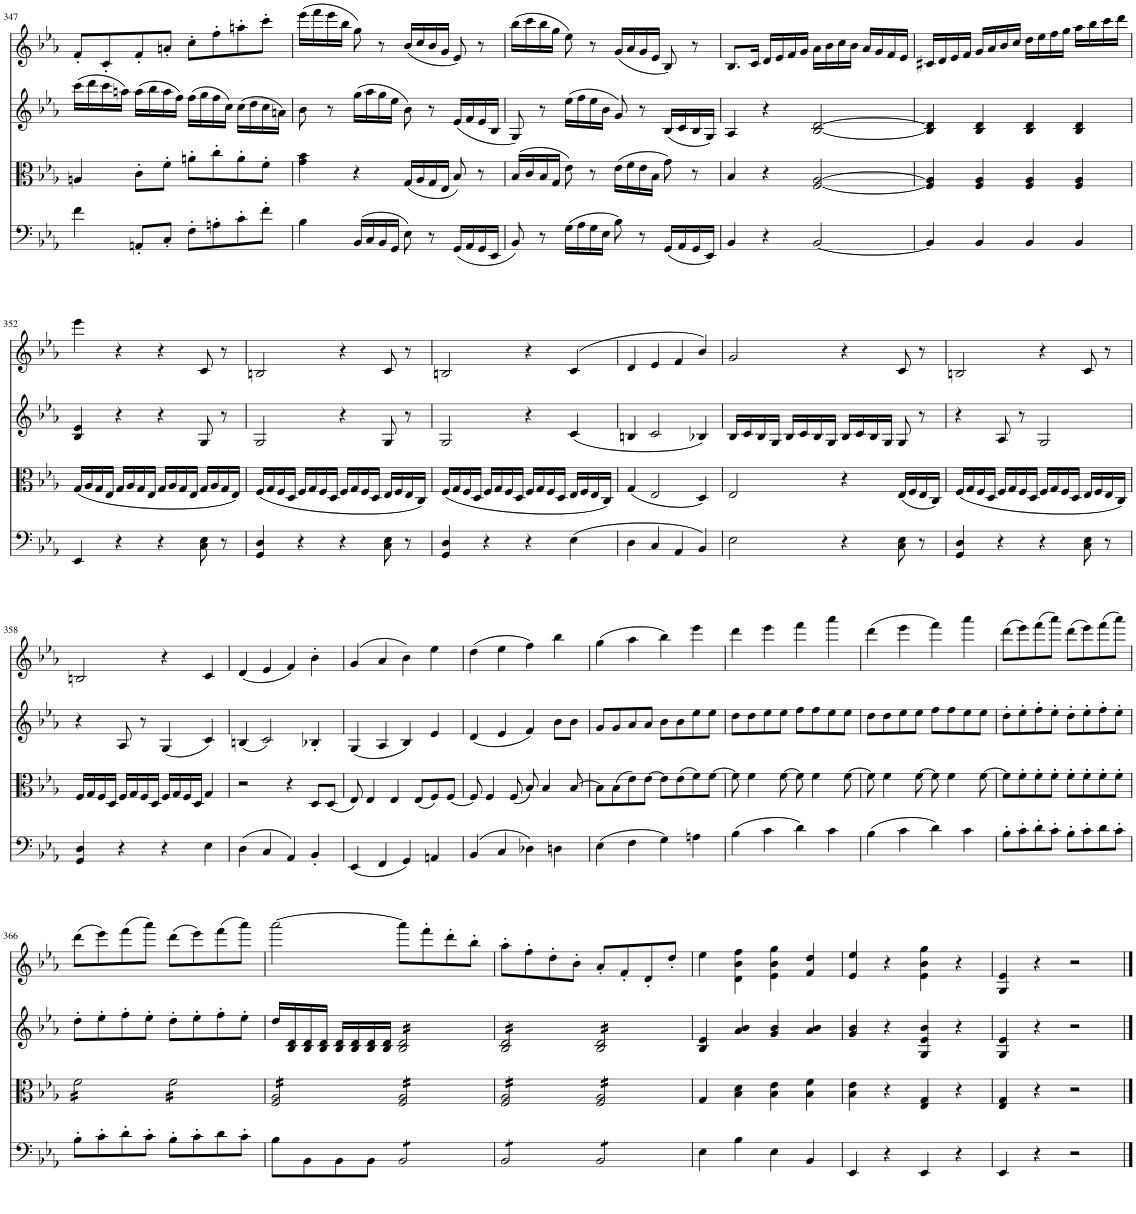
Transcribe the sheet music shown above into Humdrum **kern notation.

**kern	**kern	**kern	**kern
*part4	*part3	*part2	*part1
*staff4	*staff3	*staff2	*staff1
*I"Cello	*I"Viola	*I"Violin II	*I"Violin I
*	*I'Vla	*I'Vln	*I'Vln
!!LO:PB:g=z
*clefF4	*clefC3	*clefG2	*clefG2
*k[b-e-a-]	*k[b-e-a-]	*k[b-e-a-]	*k[b-e-a-]
*M4/4	*M4/4	*M4/4	*M4/4
*met(c)	*met(c)	*met(c)	*met(c)
=347	=347	=347	=347
4f\	4An/	(16ccc\LL	8f'/L
.	.	16ddd\	.
.	.	16ccc\	8c'/
.	.	16aan\JJ)	.
8AAn'/L	8c'\L	(16aa\LL	8f'/
.	.	16bb-\	.
8C'/J	8f'\J	16aa\	8an'/J
.	.	16ff\JJ)	.
8F'\L	8an'\L	(16ff\LL	8cc'\L
.	.	16gg\	.
8An'\	8cc'\	16ff\	8ff'\
.	.	16cc\JJ)	.
8c'\	8a'\	(16cc\LL	8aan'\
.	.	16dd\	.
8f'\J	8f'\J	16cc\	8ccc'\J
.	.	16an\JJ)	.
=348	=348	=348	=348
4B-\	4g\ 4b-\	8b-\	(16eee-\LL
.	.	.	16fff\
.	.	8r	16eee-\
.	.	.	16bb-\JJ
(16BB-/LL	4r	(16gg\LL	8gg\)
16C/	.	16aa-\	.
16BB-/	.	16gg\	8r
16GG/JJ	.	16ee-\JJ	.
8E-\)	(16G/LL	8b-\)	(16b-/LL
.	16A-/	.	16cc/
8r	16G/	8r	16b-/
.	16E-/JJ	.	16g/JJ
(16GG/LL	8B-/)	(16e-/LL	8e-/)
16AA-/	.	16f/	.
16GG/	8r	16e-/	8r
16EE-/JJ	.	16B-/JJ	.
=349	=349	=349	=349
8BB-/)	(16B-/LL	8G/)	(16bb-\LL
.	16c/	.	16ccc\
8r	16B-/	8r	16bb-\
.	16G/JJ	.	16gg\JJ
(16G\LL	8e-\)	(16ee-\LL	8ee-\)
16A-\	.	16ff\	.
16G\	8r	16ee-\	8r
16E-\JJ	.	16b-\JJ	.
8B-\)	(16e-\LL	8g/)	(16g/LL
.	16f\	.	16a-/
8r	16e-\	8r	16g/
.	16B-\JJ	.	16e-/JJ
(16GG/LL	8g\)	(16B-/LL	8B-/)
16AA-/	.	16c/	.
16GG/	8r	16B-/	8r
16EE-/JJ)	.	16G/JJ)	.
=350	=350	=350	=350
4BB-/	4B-/	4A-/	8.B-/L
.	.	.	16c/Jk
4r	4r	4r	16d/LL
.	.	.	16e-/
.	.	.	16f/
.	.	.	16g/JJ
[2BB-/	[2F/ [2A-/	[2B-/ [2d/	16a-\LL
.	.	.	16b-\
.	.	.	16cc\
.	.	.	16b-\JJ
.	.	.	16a-/LL
.	.	.	16g/
.	.	.	16f/
.	.	.	16e-/JJ
=351	=351	=351	=351
4BB-/]	4F/] 4A-/]	4B-/] 4d/]	16c#X/LL
.	.	.	16d/
.	.	.	16e-/
.	.	.	16f/JJ
4BB-/	4F/ 4A-/	4B-/ 4d/	16g/LL
.	.	.	16a-/
.	.	.	16b-/
.	.	.	16cc/JJ
4BB-/	4F/ 4A-/	4B-/ 4d/	16dd\LL
.	.	.	16ee-\
.	.	.	16ff\
.	.	.	16gg\JJ
4BB-/	4F/ 4A-/	4B-/ 4d/	16aa-\LL
.	.	.	16bb-\
.	.	.	16ccc\
.	.	.	16ddd\JJ
!!LO:LB:g=z
=352	=352	=352	=352
4EE-/	(16G/LL	4B-/ 4e-/	4eee-\
.	16A-/	.	.
.	16G/	.	.
.	16E-/JJ	.	.
4r	16G/LL	4r	4r
.	16A-/	.	.
.	16G/	.	.
.	16E-/JJ	.	.
4r	16G/LL	4r	4r
.	16A-/	.	.
.	16G/	.	.
.	16E-/JJ	.	.
8C\ 8E-\	16G/LL	8G/	8c/
.	16A-/	.	.
8r	16G/	8r	8r
.	16E-/JJ)	.	.
=353	=353	=353	=353
4GG/ 4D/	(16F/LL	2G/	2Bn/
.	16G/	.	.
.	16F/	.	.
.	16D/JJ	.	.
4r	16F/LL	.	.
.	16G/	.	.
.	16F/	.	.
.	16D/JJ	.	.
4r	16F/LL	4r	4r
.	16G/	.	.
.	16F/	.	.
.	16D/JJ	.	.
8C\ 8E-\	16E-/LL	8G/	8c/
.	16F/	.	.
8r	16E-/	8r	8r
.	16C/JJ)	.	.
=354	=354	=354	=354
4GG/ 4D/	(16F/LL	2G/	2Bn/
.	16G/	.	.
.	16F/	.	.
.	16D/JJ	.	.
4r	16F/LL	.	.
.	16G/	.	.
.	16F/	.	.
.	16D/JJ	.	.
4r	16F/LL	4r	4r
.	16G/	.	.
.	16F/	.	.
.	16D/JJ	.	.
(4E-\	16E-/LL	(4c/	(>4c/
.	16F/	.	.
.	16E-/	.	.
.	16C/JJ)	.	.
=355	=355	=355	=355
4D\	(4G/	4Bn/	4d/
4C/	2E-/	2c/	4e-/
4AA-/	.	.	4f/
4BB-/)	4D/)	4B-X/)	4b-/)
=356	=356	=356	=356
2E-\	2E-/	16B-/LL	2g/
.	.	16c/	.
.	.	16B-/	.
.	.	16G/JJ	.
.	.	16B-/LL	.
.	.	16c/	.
.	.	16B-/	.
.	.	16G/JJ	.
4r	4r	16B-/LL	4r
.	.	16c/	.
.	.	16B-/	.
.	.	16G/JJ	.
8C\ 8E-\	(16E-/LL	8G/	8c/
.	16F/	.	.
8r	16E-/	8r	8r
.	16C/JJ)	.	.
=357	=357	=357	=357
4GG/ 4D/	(16F/LL	4r	2Bn/
.	16G/	.	.
.	16F/	.	.
.	16D/JJ	.	.
4r	16F/LL	8A-/	.
.	16G/	.	.
.	16F/	8r	.
.	16D/JJ	.	.
4r	16F/LL	2G/	4r
.	16G/	.	.
.	16F/	.	.
.	16D/JJ	.	.
8C\ 8E-\	16E-/LL	.	8c/
.	16F/	.	.
8r	16E-/	.	8r
.	16C/JJ)	.	.
!!LO:LB:g=z
=358	=358	=358	=358
4GG/ 4D/	16F/LL	4r	2Bn/
.	16G/	.	.
.	16F/	.	.
.	16D/JJ	.	.
4r	16F/LL	8A-/	.
.	16G/	.	.
.	16F/	8r	.
.	16D/JJ	.	.
4r	16F/LL	(4G/	4r
.	16G/	.	.
.	16F/	.	.
.	16D/JJ	.	.
4E-\	4G/	4c/)	4c/
=359	=359	=359	=359
(4D\	2r	(4Bn/	(4d/
4C/	.	2c/)	4e-/
4AA-/)	4r	.	4f/)
4BB-'/	8D/L	4B-X'/	4b-'\
.	(8D/J	.	.
=360	=360	=360	=360
(4EE-/	8E-/)	(4G/	(4g/
.	4E-/	.	.
4FF/	.	4A-/	4a-/
.	4E-/	.	.
4GG/)	.	4B-/)	4b-\)
.	(8E-/L	.	.
4AAn/	8F/)	4e-/	4ee-\
.	[8F/J	.	.
=361	=361	=361	=361
(4BB-/	8F/]	(4d/	(4dd\
.	4F/	.	.
4C/	.	4e-/	4ee-\
.	(8F/	.	.
4D-X\)	8B-/)	4f/)	4ff\)
.	4B-/	.	.
4Dn\	.	8b-\L	4bb-\
.	[8B-/	8b-\J	.
=362	=362	=362	=362
(4E-\	8B-\L]	8g/L	(4gg\
.	(8B-\	8g/	.
4F\	8e-\)	8a-/	4aa-\
.	[8e-\J	8a-/J	.
4G\)	8e-\L]	8b-\L	4bb-\)
.	(8e-\	8b-\	.
4An\	8f\)	8ee-\	4eee-\
.	[8f\J	8ee-\J	.
=363	=363	=363	=363
(4B-\	8f\]	8dd\L	4ddd\
.	4f\	8dd\	.
4c\	.	8ee-\	4eee-\
.	[8f\	8ee-\J	.
4d\)	8f\]	8ff\L	4fff\
.	4f\	8ff\	.
4c\	.	8ee-\	4aaa-\
.	[8f\	8ee-\J	.
=364	=364	=364	=364
(4B-\	8f\]	8dd\L	(4ddd\
.	4f\	8dd\	.
4c\	.	8ee-\	4eee-\
.	[8f\	8ee-\J	.
4d\)	8f\]	8ff\L	4fff\)
.	4f\	8ff\	.
4c\	.	8ee-\	4aaa-\
.	[8f\	8ee-\J	.
=365	=365	=365	=365
8B-'\L	8f\L]	8dd'\L	(8ddd\L
8c'\	8f'\	8ee-'\	8eee-\)
8d'\	8f'\	8ff'\	(8fff\
8c'\J	8f'\J	8ee-'\J	8aaa-\J)
8B-'\L	8f'\L	8dd'\L	(8ddd\L
8c'\	8f'\	8ee-'\	8eee-\)
8d\	8f'\	8ff'\	(8fff\
8c'\J	8f'\J	8ee-'\J	8aaa-\J)
!!LO:LB:g=z
=366	=366	=366	=366
*	*tremolo	*	*
8B-'\L	16f\LL	8dd'\L	(8ddd\L
.	16f\	.	.
8c'\	16f\	8ee-'\	8eee-\)
.	16f\	.	.
8d'\	16f\	8ff'\	(8fff\
.	16f\	.	.
8c'\J	16f\	8ee-'\J	8aaa-\J)
.	16f\JJ	.	.
8B-'\L	16f\LL	8dd'\L	(8ddd\L
.	16f\	.	.
8c'\	16f\	8ee-'\	8eee-\)
.	16f\	.	.
8d\	16f\	8ff'\	(8fff\
.	16f\	.	.
8c'\J	16f\	8ee-'\J	8aaa-\J)
.	16f\JJ	.	.
=367	=367	=367	=367
8B-\L	16F/ 16A-/LL	16dd/LL	[2aaa-\
.	16F/ 16A-/	16B-/ 16d/	.
8BB-\	16F/ 16A-/	16B-/ 16d/	.
.	16F/ 16A-/	16B-/ 16d/JJ	.
8BB-\	16F/ 16A-/	16B-/ 16d/LL	.
.	16F/ 16A-/	16B-/ 16d/	.
8BB-\J	16F/ 16A-/	16B-/ 16d/	.
.	16F/ 16A-/JJ	16B-/ 16d/JJ	.
*tremolo	*	*	*
*	*	*tremolo	*
8BB-/L	16F/ 16A-/LL	16B-/ 16d/LL	8aaa-\L]
.	16F/ 16A-/	16B-/ 16d/	.
8BB-/	16F/ 16A-/	16B-/ 16d/	8fff'\
.	16F/ 16A-/	16B-/ 16d/	.
8BB-/	16F/ 16A-/	16B-/ 16d/	8ddd'\
.	16F/ 16A-/	16B-/ 16d/	.
8BB-/J	16F/ 16A-/	16B-/ 16d/	8bb-'\J
.	16F/ 16A-/JJ	16B-/ 16d/JJ	.
=368	=368	=368	=368
8BB-/L	16F/ 16A-/LL	16B-/ 16d/LL	8aa-'\L
.	16F/ 16A-/	16B-/ 16d/	.
8BB-/	16F/ 16A-/	16B-/ 16d/	8ff'\
.	16F/ 16A-/	16B-/ 16d/	.
8BB-/	16F/ 16A-/	16B-/ 16d/	8dd'\
.	16F/ 16A-/	16B-/ 16d/	.
8BB-/J	16F/ 16A-/	16B-/ 16d/	8b-'\J
.	16F/ 16A-/JJ	16B-/ 16d/JJ	.
8BB-/L	16F/ 16A-/LL	16B-/ 16d/LL	8a-'/L
.	16F/ 16A-/	16B-/ 16d/	.
8BB-/	16F/ 16A-/	16B-/ 16d/	8f'/
.	16F/ 16A-/	16B-/ 16d/	.
8BB-/	16F/ 16A-/	16B-/ 16d/	8d'/
.	16F/ 16A-/	16B-/ 16d/	.
8BB-/J	16F/ 16A-/	16B-/ 16d/	8dd'/J
*Xtremolo	*	*	*
.	16F/ 16A-/JJ	16B-/ 16d/JJ	.
*	*	*Xtremolo	*
*	*Xtremolo	*	*
=369	=369	=369	=369
4E-\	4G/	4B-/ 4e-/	4ee-\
4B-\	4B-\ 4d\	4a-/ 4b-/	4d\ 4b-\ 4ff\
4E-\	4B-\ 4e-\	4g/ 4b-/	4e-\ 4b-\ 4gg\
4BB-/	4B-\ 4f\	4a-/ 4b-/	4f/ 4dd/
=370	=370	=370	=370
4EE-/	4B-\ 4e-\	4g/ 4b-/	4e-/ 4ee-/
4r	4r	4r	4r
4EE-/	4E-/ 4G/	4G/ 4e-/ 4b-/	4e-\ 4b-\ 4gg\
4r	4r	4r	4r
=371	=371	=371	=371
4EE-/	4E-/ 4G/	4G/ 4e-/	4G/ 4e-/
4r	4r	4r	4r
2r	2r	2r	2r
==	==	==	==
*-	*-	*-	*-
